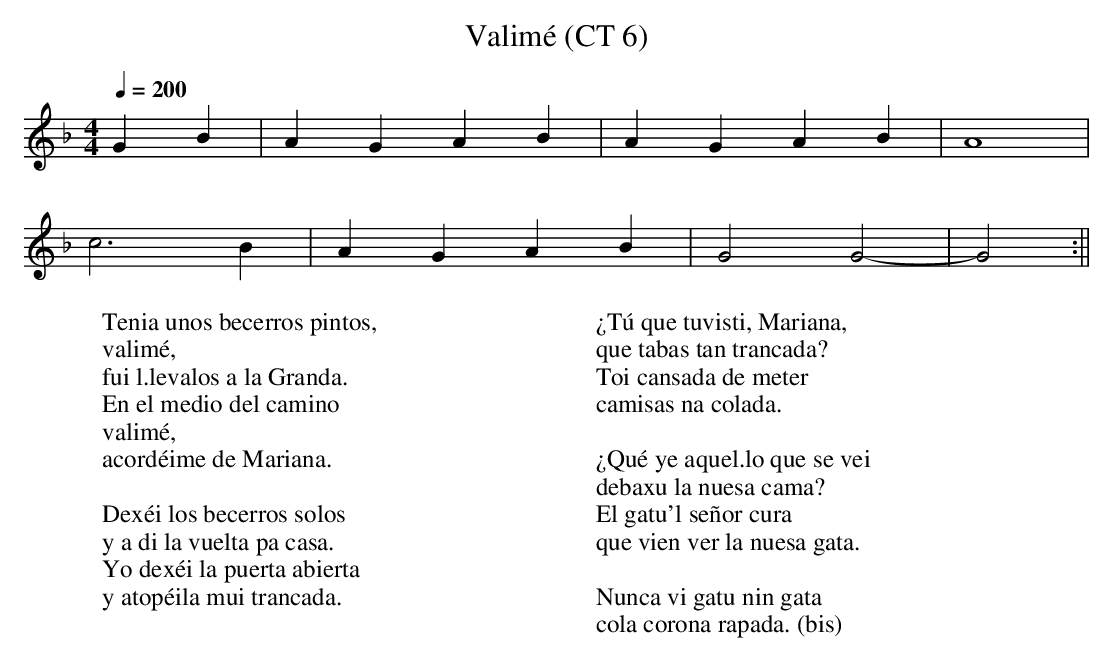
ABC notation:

X:1
T:Valimé (CT 6)
M:4/4
L:1/4
Q:1/4=200
W:Tenia unos becerros pintos,
W:valimé,
W:fui l.levalos a la Granda.
W:En el medio del camino
W:valimé,
W:acordéime de Mariana.
W:
W:Dexéi los becerros solos
W:y a di la vuelta pa casa.
W:Yo dexéi la puerta abierta
W:y atopéila mui trancada.
W:
W:¿Tú que tuvisti, Mariana,
W:que tabas tan trancada?
W:Toi cansada de meter
W:camisas na colada.
W:
W:¿Qué ye aquel.lo que se vei
W:debaxu la nuesa cama?
W:El gatu'l señor cura
W:que vien ver la nuesa gata.
W:
W:Nunca vi gatu nin gata
W:cola corona rapada. (bis)
K:F
GB| AGAB|AGAB|A4|
c3B|AGAB|G2G2-|G2:||
